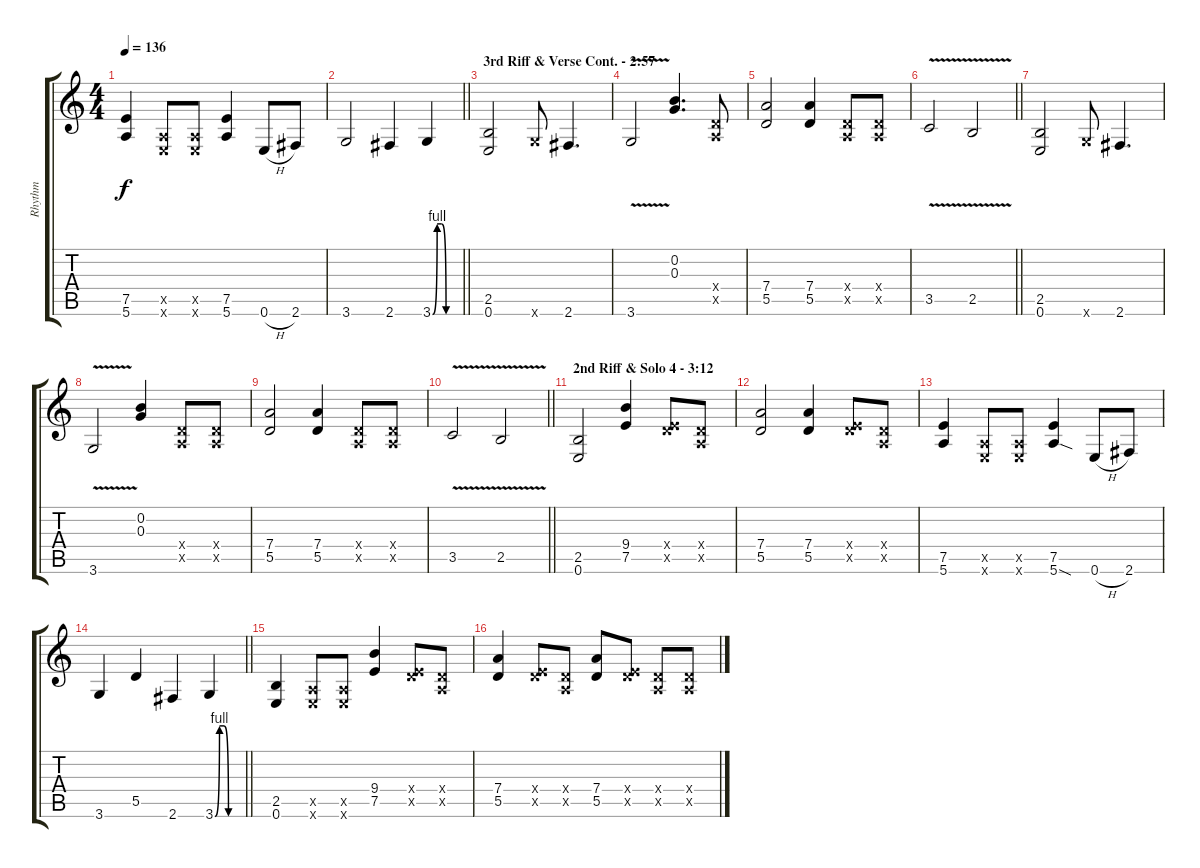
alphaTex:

\track ("Rhythm" "Rhythm") {instrument distortionguitar}
\staff {score tabs}
\tuning (E4 B3 G3 D3 A2 E2) {hide}
\ts (4 4)
\tempo 136
\clef g2
\ks c
(7.5 5.6).4{dy f} (0.5{x} 0.6{x}).8 (0.5{x} 0.6{x}).8 (7.5 5.6).4 0.6{h}.8 2.6.8 |
\barLineRight lightlight
3.6.2 2.6.4 3.6{be (custom 0 0 10 4 20 4 30 0 60 0)}.4 |
\section ("" "3rd Riff & Verse Cont. - 2:57")
(2.5 0.6).2 3.6{x}.8 2.6.4{d} |
3.6{v}.2 (0.2 0.3).4{d} (0.4{x} 0.5{x}).8 |
(7.4 5.5).2 (7.4 5.5).4 (0.4{x} 0.5{x}).8 (0.4{x} 0.5{x}).8 |
\barLineRight lightlight
3.5{v}.2 2.5{v}.2 |
(2.5 0.6).2 3.6{x}.8 2.6.4{d} |
3.6{v}.2 (0.2 0.3).4 (0.4{x} 0.5{x}).8 (0.4{x} 0.5{x}).8 |
(7.4 5.5).2 (7.4 5.5).4 (0.4{x} 0.5{x}).8 (0.4{x} 0.5{x}).8 |
\barLineRight lightlight
3.5{v}.2 2.5{v}.2 |
\section ("" "2nd Riff & Solo 4 - 3:12")
(2.5 0.6).2 (9.4 7.5).4 (0.4{x} 7.5{x}).8 (0.4{x} 0.5{x}).8 |
(7.4 5.5).2 (7.4 5.5).4 (0.4{x} 7.5{x}).8 (0.4{x} 0.5{x}).8 |
(7.5 5.6).4 (0.5{x} 0.6{x}).8 (0.5{x} 0.6{x}).8 (7.5 5.6{sod}).4 0.6{h}.8 2.6.8 |
\barLineRight lightlight
3.6.4 5.5.4 2.6.4 3.6{be (custom 0 0 10 4 20 4 30 0 60 0)}.4 |
(2.5 0.6).4 (0.5{x} 0.6{x}).8 (0.5{x} 0.6{x}).8 (9.4 7.5).4 (0.4{x} 7.5{x}).8 (0.4{x} 0.5{x}).8 |
(7.4 5.5).4 (0.4{x} 7.5{x}).8 (0.4{x} 0.5{x}).8 (7.4 5.5).8 (0.4{x} 7.5{x}).8 (0.4{x} 0.5{x}).8 (0.4{x} 0.5{x}).8
